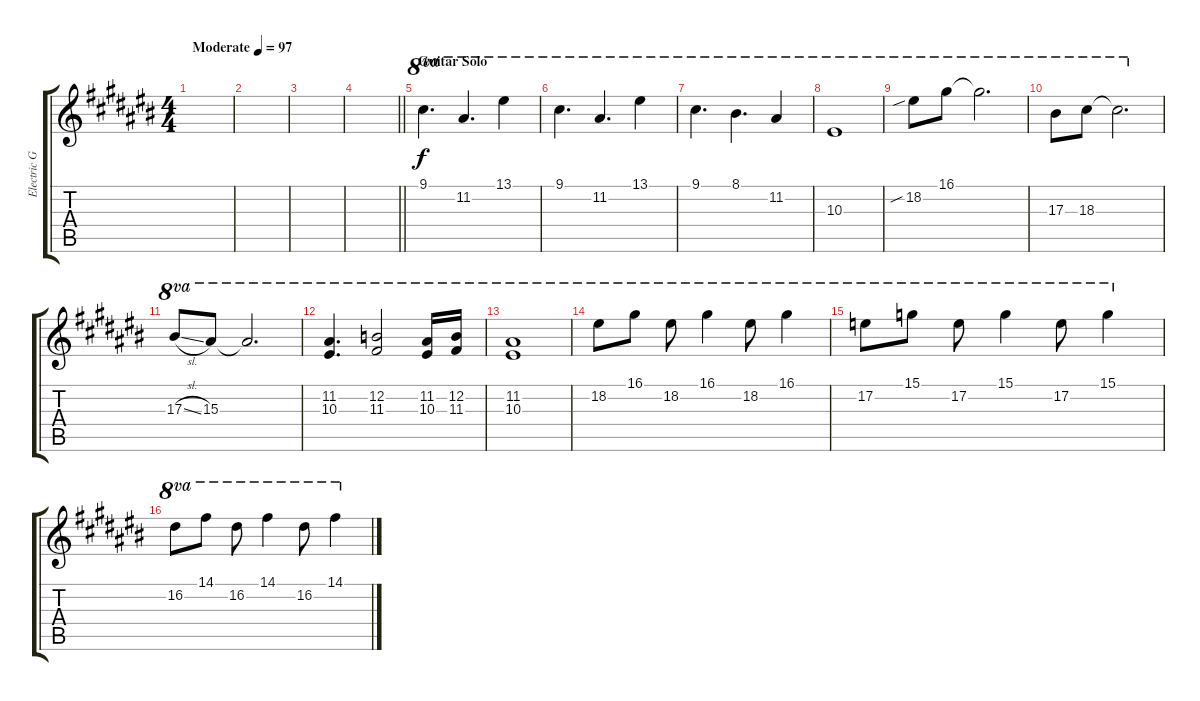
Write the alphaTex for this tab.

\track ("Electric Guitar" "Electric G") {instrument electricguitarclean}
\staff {score tabs}
\tuning (E4 B3 G3 D3 A2 E2) {hide}
\ts (4 4)
\tempo (97 "Moderate")
\clef g2
\ks c#
|
|
|
\barLineRight lightlight
|
\section ("" "Guitar Solo")
9.1.4{d ot 8va} 11.2.4{d ot 8va} 13.1.4{ot 8va} |
9.1.4{d ot 8va} 11.2.4{d ot 8va} 13.1.4{ot 8va} |
9.1.4{d ot 8va} 8.1.4{d ot 8va} 11.2.4{ot 8va} |
10.3.1{ot 8va} |
18.2{sib}.8{ot 8va} 16.1.8{ot 8va} 16.1{t}.2{d ot 8va} |
17.3.8{ot 8va} 18.3.8{ot 8va} 18.3{t}.2{d ot 8va} |
17.3{sl}.8{ot 8va} 15.3.8{ot 8va} 15.3{t}.2{d ot 8va} |
(11.2 10.3).4{d ot 8va} (12.2 11.3).2{ot 8va} (11.2 10.3).16{ot 8va} (12.2 11.3).16{ot 8va} |
(11.2 10.3).1{ot 8va} |
18.2.8{ot 8va} 16.1.8{ot 8va} 18.2.8{ot 8va} 16.1.4{ot 8va} 18.2.8{ot 8va} 16.1.4{ot 8va} |
17.2.8{ot 8va} 15.1.8{ot 8va} 17.2.8{ot 8va} 15.1.4{ot 8va} 17.2.8{ot 8va} 15.1.4{ot 8va} |
16.2.8{ot 8va} 14.1.8{ot 8va} 16.2.8{ot 8va} 14.1.4{ot 8va} 16.2.8{ot 8va} 14.1.4{ot 8va}
